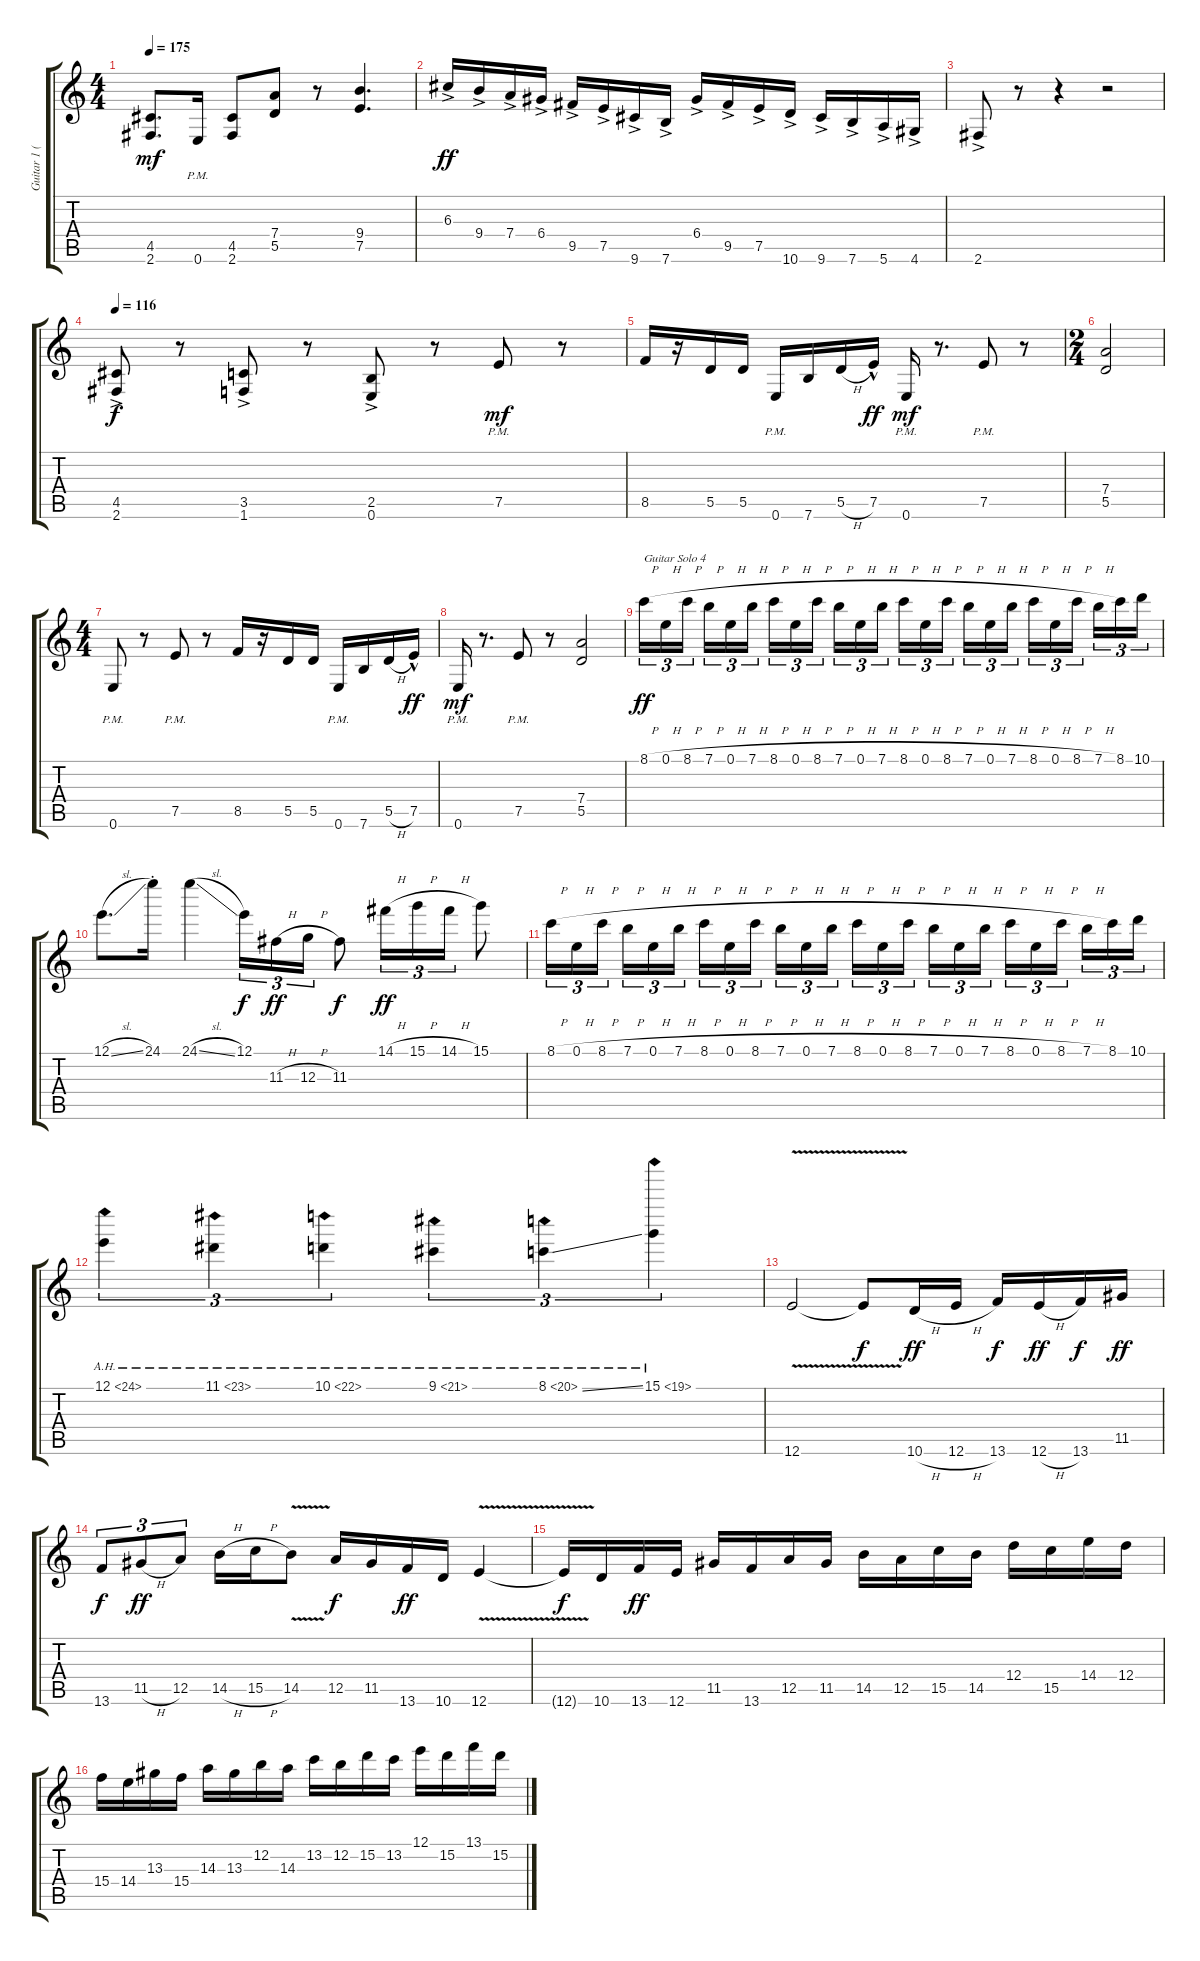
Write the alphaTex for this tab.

\track ("Guitar 1 (Dave Mustaine)" "Guitar 1 (") {instrument distortionguitar}
\staff {score tabs}
\tuning (E4 B3 G3 D3 A2 E2) {hide}
\ts (4 4)
\tempo 175
\clef g2
\ks c
(4.5 2.6).8{d dy mf} 0.6{pm}.16 (4.5 2.6).8 (7.4 5.5).8 r.8 (9.4 7.5).4{d} |
6.3{ac}.16{dy ff} 9.4{ac}.16 7.4{ac}.16 6.4{ac}.16 9.5{ac}.16 7.5{ac}.16 9.6{ac}.16 7.6{ac}.16 6.4{ac}.16 9.5{ac}.16 7.5{ac}.16 10.6{ac}.16 9.6{ac}.16 7.6{ac}.16 5.6{ac}.16 4.6{ac}.16 |
2.6{ac}.8 r.8 r.4 r.2 |
\tempo 116
(4.5{ac} 2.6{ac}).8{dy f} r.8 (3.5{ac} 1.6{ac}).8 r.8 (2.5{ac} 0.6{ac}).8 r.8 7.5{pm}.8{dy mf} r.8 |
8.5.16 r.16 5.5.16 5.5.16 0.6{pm}.16 7.6.16 5.5{h}.16 7.5{hac}.16{dy ff} 0.6{pm}.16{dy mf} r.8{d} 7.5{pm}.8 r.8 |
\ts (2 4)
(7.4 5.5).2 |
\ts (4 4)
0.6{pm}.8 r.8 7.5{pm}.8 r.8 8.5.16 r.16 5.5.16 5.5.16 0.6{pm}.16 7.6.16 5.5{h}.16 7.5{hac}.16{dy ff} |
0.6{pm}.16{dy mf} r.8{d} 7.5{pm}.8 r.8 (7.4 5.5).2 |
8.1{h}.16{tu (3 2) txt "Guitar Solo 4" dy ff} 0.1{h}.16{tu (3 2)} 8.1{h}.16{tu (3 2) beam splitsecondary} 7.1{h}.16{tu (3 2)} 0.1{h}.16{tu (3 2)} 7.1{h}.16{tu (3 2)} 8.1{h}.16{tu (3 2)} 0.1{h}.16{tu (3 2)} 8.1{h}.16{tu (3 2) beam splitsecondary} 7.1{h}.16{tu (3 2)} 0.1{h}.16{tu (3 2)} 7.1{h}.16{tu (3 2)} 8.1{h}.16{tu (3 2)} 0.1{h}.16{tu (3 2)} 8.1{h}.16{tu (3 2) beam splitsecondary} 7.1{h}.16{tu (3 2)} 0.1{h}.16{tu (3 2)} 7.1{h}.16{tu (3 2)} 8.1{h}.16{tu (3 2)} 0.1{h}.16{tu (3 2)} 8.1{h}.16{tu (3 2) beam splitsecondary} 7.1{h}.16{tu (3 2)} 8.1.16{tu (3 2)} 10.1.16{tu (3 2)} |
12.1{sl}.8{d} 24.1{st}.16 24.1{sl}.4 12.1.16{tu (3 2) dy f} 11.3{h}.16{tu (3 2) dy ff} 12.3{h}.16{tu (3 2)} 11.3.8{dy f} 14.1{h}.16{tu (3 2) dy ff} 15.1{h}.16{tu (3 2)} 14.1{h}.16{tu (3 2)} 15.1.8 |
8.1{h}.16{tu (3 2)} 0.1{h}.16{tu (3 2)} 8.1{h}.16{tu (3 2) beam splitsecondary} 7.1{h}.16{tu (3 2)} 0.1{h}.16{tu (3 2)} 7.1{h}.16{tu (3 2)} 8.1{h}.16{tu (3 2)} 0.1{h}.16{tu (3 2)} 8.1{h}.16{tu (3 2) beam splitsecondary} 7.1{h}.16{tu (3 2)} 0.1{h}.16{tu (3 2)} 7.1{h}.16{tu (3 2)} 8.1{h}.16{tu (3 2)} 0.1{h}.16{tu (3 2)} 8.1{h}.16{tu (3 2) beam splitsecondary} 7.1{h}.16{tu (3 2)} 0.1{h}.16{tu (3 2)} 7.1{h}.16{tu (3 2)} 8.1{h}.16{tu (3 2)} 0.1{h}.16{tu (3 2)} 8.1{h}.16{tu (3 2) beam splitsecondary} 7.1{h}.16{tu (3 2)} 8.1.16{tu (3 2)} 10.1.16{tu (3 2)} |
12.1{ah 12}.4{tu (3 2)} 11.1{ah 12}.4{tu (3 2)} 10.1{ah 12}.4{tu (3 2)} 9.1{ah 12}.4{tu (3 2)} 8.1{ah 12 ss}.4{tu (3 2)} 15.1{ah 4}.4{tu (3 2)} |
12.6{v}.2 12.6{t}.8{dy f} 10.6{h}.16{dy ff} 12.6{h}.16 13.6.16{dy f} 12.6{h}.16{dy ff} 13.6.16{dy f} 11.5.16{dy ff} |
13.6.8{tu (3 2) dy f} 11.5{h}.8{tu (3 2) dy ff} 12.5.8{tu (3 2)} 14.5{h}.16 15.5{h}.16 14.5{v}.8 12.5.16{dy f} 11.5.16 13.6.16{dy ff} 10.6.16 12.6{v}.4 |
12.6{t}.16{dy f} 10.6.16 13.6.16{dy ff} 12.6.16 11.5.16 13.6.16 12.5.16 11.5.16 14.5.16 12.5.16 15.5.16 14.5.16 12.4.16 15.5.16 14.4.16 12.4.16 |
15.4.16 14.4.16 13.3.16 15.4.16 14.3.16 13.3.16 12.2.16 14.3.16 13.2.16 12.2.16 15.2.16 13.2.16 12.1.16 15.2.16 13.1.16 15.2.16
